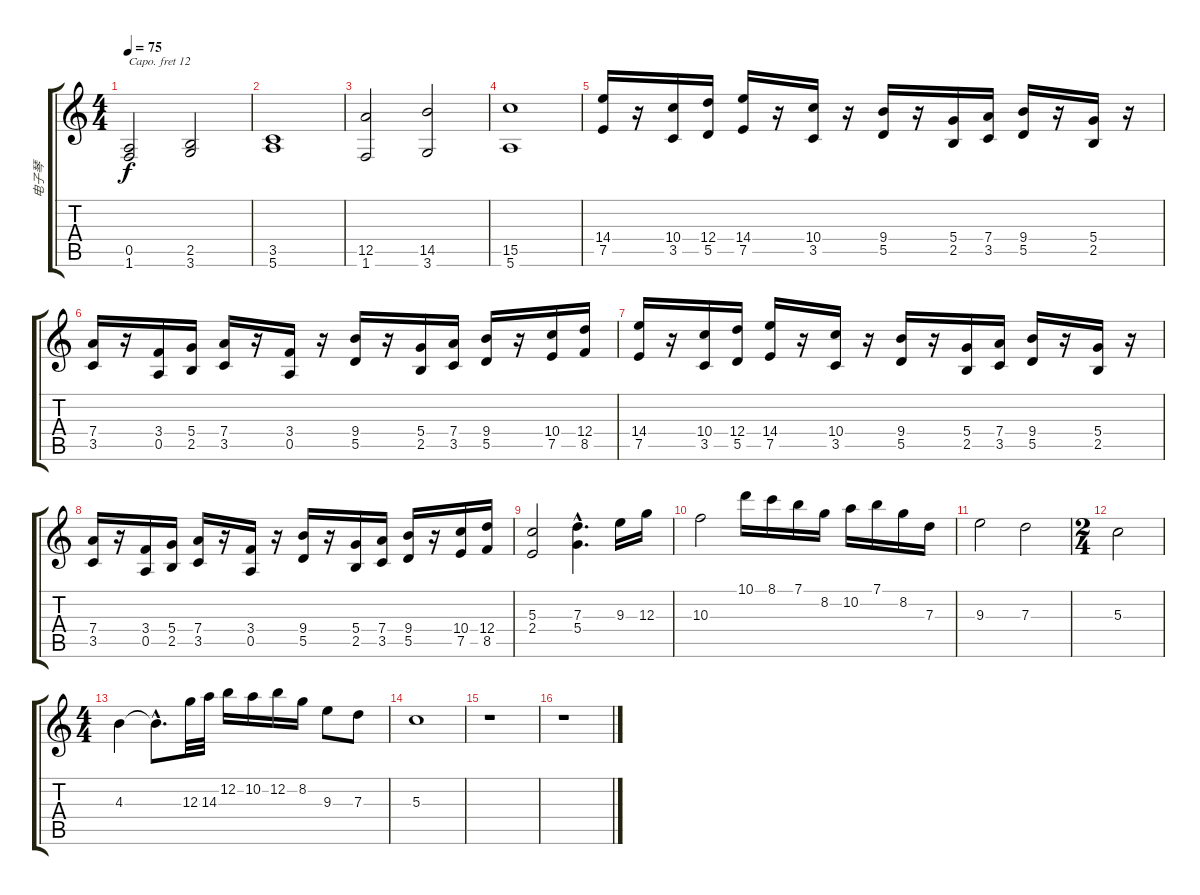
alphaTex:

\track ("电子琴" "电子琴") {instrument stringensemble1}
\staff {score tabs}
\capo 12
\tuning (E4 B3 G3 D3 A2 E2) {hide}
\ts (4 4)
\tempo 75
\clef g2
\ks c
(0.5 1.6).2{dy f} (2.5 3.6).2 |
(3.5 5.6).1 |
(12.5 1.6).2 (14.5 3.6).2 |
(15.5 5.6).1 |
(14.4 7.5).16 r.16 (10.4 3.5).16 (12.4 5.5).16 (14.4 7.5).16 r.16 (10.4 3.5).16 r.16 (9.4 5.5).16 r.16 (5.4 2.5).16 (7.4 3.5).16 (9.4 5.5).16 r.16 (5.4 2.5).16 r.16 |
(7.4 3.5).16 r.16 (3.4 0.5).16 (5.4 2.5).16 (7.4 3.5).16 r.16 (3.4 0.5).16 r.16 (9.4 5.5).16 r.16 (5.4 2.5).16 (7.4 3.5).16 (9.4 5.5).16 r.16 (10.4 7.5).16 (12.4 8.5).16 |
(14.4 7.5).16 r.16 (10.4 3.5).16 (12.4 5.5).16 (14.4 7.5).16 r.16 (10.4 3.5).16 r.16 (9.4 5.5).16 r.16 (5.4 2.5).16 (7.4 3.5).16 (9.4 5.5).16 r.16 (5.4 2.5).16 r.16 |
(7.4 3.5).16 r.16 (3.4 0.5).16 (5.4 2.5).16 (7.4 3.5).16 r.16 (3.4 0.5).16 r.16 (9.4 5.5).16 r.16 (5.4 2.5).16 (7.4 3.5).16 (9.4 5.5).16 r.16 (10.4 7.5).16 (12.4 8.5).16 |
(5.3 2.4).2 (7.3{hac} 5.4{hac}).4{d} 9.3.16 12.3.16 |
10.3.2 10.1.16 8.1.16 7.1.16 8.2.16 10.2.16 7.1.16 8.2.16 7.3.16 |
9.3.2 7.3.2 |
\ts (2 4)
5.3.2 |
\ts (4 4)
4.3.4 4.3{hac t}.8{d} 12.3.32 14.3.32 12.2.16 10.2.16 12.2.16 8.2.16 9.3.8 7.3.8 |
5.3.1 |
r.1 |
r.1
